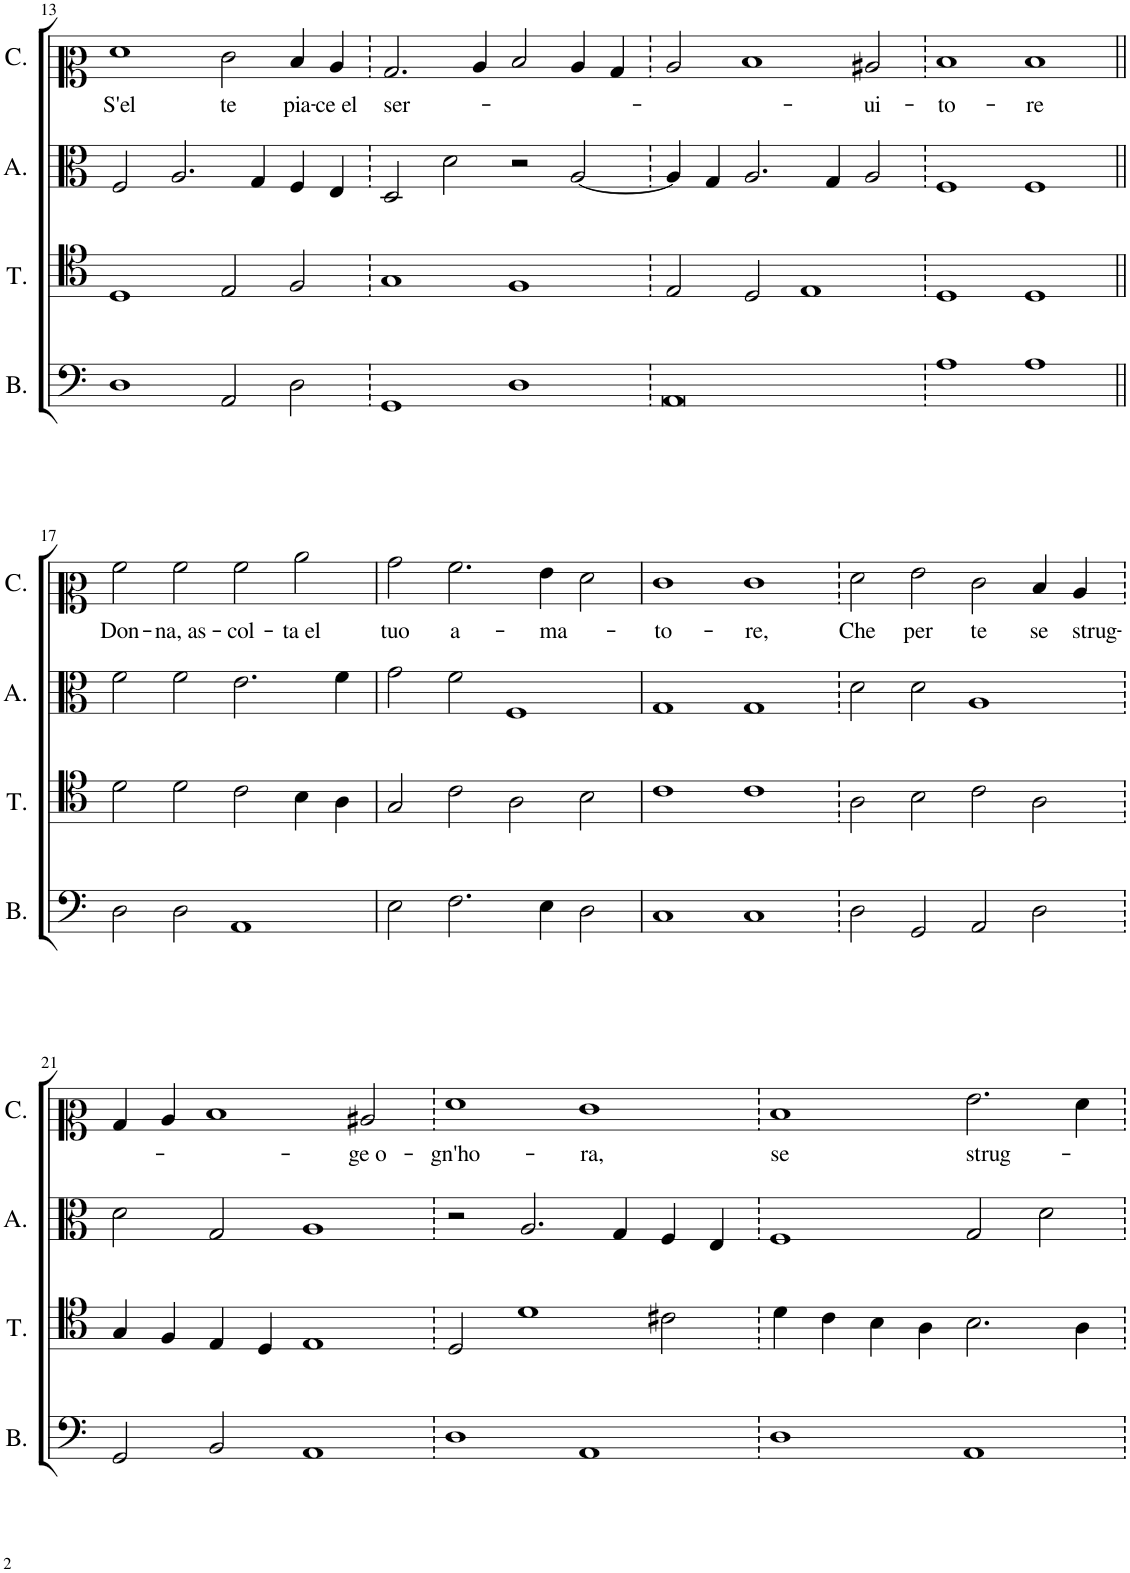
**kern	**kern	**kern	**kern	**text
*part4	*part3	*part2	*part1	*part1
*staff4	*staff3	*staff2	*staff1	*staff1
*I"Bassus	*I"Tenor	*I"Altus	*I"Cantus	*
*I'B.	*I'T.	*I'A.	*I'C.	*
!!LO:PB:g=z
*clefF4	*clefC4	*clefC3	*clefC2	*
*k[]	*k[]	*k[]	*k[]	*
*M8/4	*M8/4	*M8/4	*M8/4	*
=13	=13	=13	=13	=13
!	!	!	!	!LO:LY:b
1D	1D	2F/	1f	S'el
.	.	2.A/	.	.
!	!	!	!	!LO:LY:b
2AA/	2E/	.	2e\	te
.	.	4G/	.	.
!	!	!	!	!LO:LY:b
2D\	2F/	4F/	4d/	pia-
!	!	!	!	!LO:LY:b
.	.	4E/	4c/	-ce el
=14	=14	=14	=14	=14
!	!	!	!	!LO:LY:b
1GG	1G	2D/	2.B/	ser-
.	.	2d\	.	.
.	.	.	4c/	.
1D	1F	2r	2d/	.
.	.	[2A/	4c/	.
.	.	.	4B/	.
=15	=15	=15	=15	=15
0AA	2E/	4A/]	2c/	.
.	.	4G/	.	.
.	2D/	2.A/	1d	.
.	1E	.	.	.
.	.	4G/	.	.
!	!	!	!	!LO:LY:b
.	.	2A/	2c#X/	-ui-
=16	=16	=16	=16	=16
!	!	!	!	!LO:LY:b
1A	1D	1F	1d	-to-
!	!	!	!	!LO:LY:b
1A	1D	1F	1d	-re
!!LO:LB:g=z
=17||	=17||	=17||	=17||	=17||
!	!	!	!	!LO:LY:b
2D\	2d\	2f\	2a\	Don-
!	!	!	!	!LO:LY:b
2D\	2d\	2f\	2a\	-na, as-
!	!	!	!	!LO:LY:b
1AA	2c\	2.e\	2a\	-col-
!	!	!	!	!LO:LY:b
.	4B\	.	2cc\	-ta el
.	4A\	4f\	.	.
=18	=18	=18	=18	=18
!	!	!	!	!LO:LY:b
2E\	2G/	2g\	2b\	tuo
!	!	!	!	!LO:LY:b
2.F\	2c\	2f\	2.a\	a-
.	2A\	1F	.	.
!	!	!	!	!LO:LY:b
4E\	.	.	4g\	-ma-
2D\	2B\	.	2f\	.
=19	=19	=19	=19	=19
!	!	!	!	!LO:LY:b
1C	1c	1G	1e	-to-
!	!	!	!	!LO:LY:b
1C	1c	1G	1e	-re,
=20	=20	=20	=20	=20
!	!	!	!	!LO:LY:b
2D\	2A\	2d\	2f\	Che
!	!	!	!	!LO:LY:b
2GG/	2B\	2d\	2g\	per
!	!	!	!	!LO:LY:b
2AA/	2c\	1A	2e\	te
!	!	!	!	!LO:LY:b
2D\	2A\	.	4d/	se
!	!	!	!	!LO:LY:b
.	.	.	4c/	strug-
!!LO:LB:g=z
=21	=21	=21	=21	=21
2GG/	4G/	2d\	4B/	.
.	4F/	.	4c/	.
2BB/	4E/	2G/	1d	.
.	4D/	.	.	.
1AA	1E	1A	.	.
!	!	!	!	!LO:LY:b
.	.	.	2c#X/	-ge o-
=22	=22	=22	=22	=22
!	!	!	!	!LO:LY:b
1D	2D/	2r	1f	-gn'ho-
.	1d	2.A/	.	.
!	!	!	!	!LO:LY:b
1AA	.	.	1e	-ra,
.	.	4G/	.	.
.	2c#X\	4F/	.	.
.	.	4E/	.	.
=23	=23	=23	=23	=23
!	!	!	!	!LO:LY:b
1D	4d\	1F	1d	se
.	4c\	.	.	.
.	4B\	.	.	.
.	4A\	.	.	.
!	!	!	!	!LO:LY:b
1AA	2.B\	2G/	2.g\	strug-
.	.	2d\	.	.
.	4A\	.	4f\	.
=	=	=	=	=
*-	*-	*-	*-	*-
